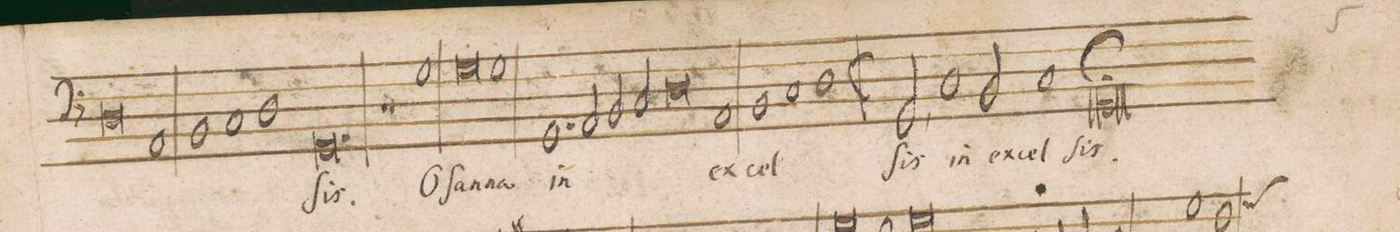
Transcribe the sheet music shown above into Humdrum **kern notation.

**kern	**text
*I"BASVS	*
*clefF4	*
*k[]	*
*met(C|)	*
*M3/1	*
0D	.
1AA	.
=57	=57
1BB	.
1C	.
1D	.
=58	=58
0.GG	-ſis
=59	=59
1r	.
1r	.
1G	O-
=60	=60
0G	-ſan-
1G	-na
=61	=61
1.GG	in
2AA/	.
2BB/	.
2C/	.
=62	=62
0D	.
1AA	ex-
=63	=63
1BB	-cel-
1C	.
1D	.
=64	=64
*M2/1	*
*met(C|)	*
2GG,/	-ſis
1C	in
2BB/	ex-
=65	=65
1C	-cel-
1GG;	-ſis.
==	==
*-	*-
